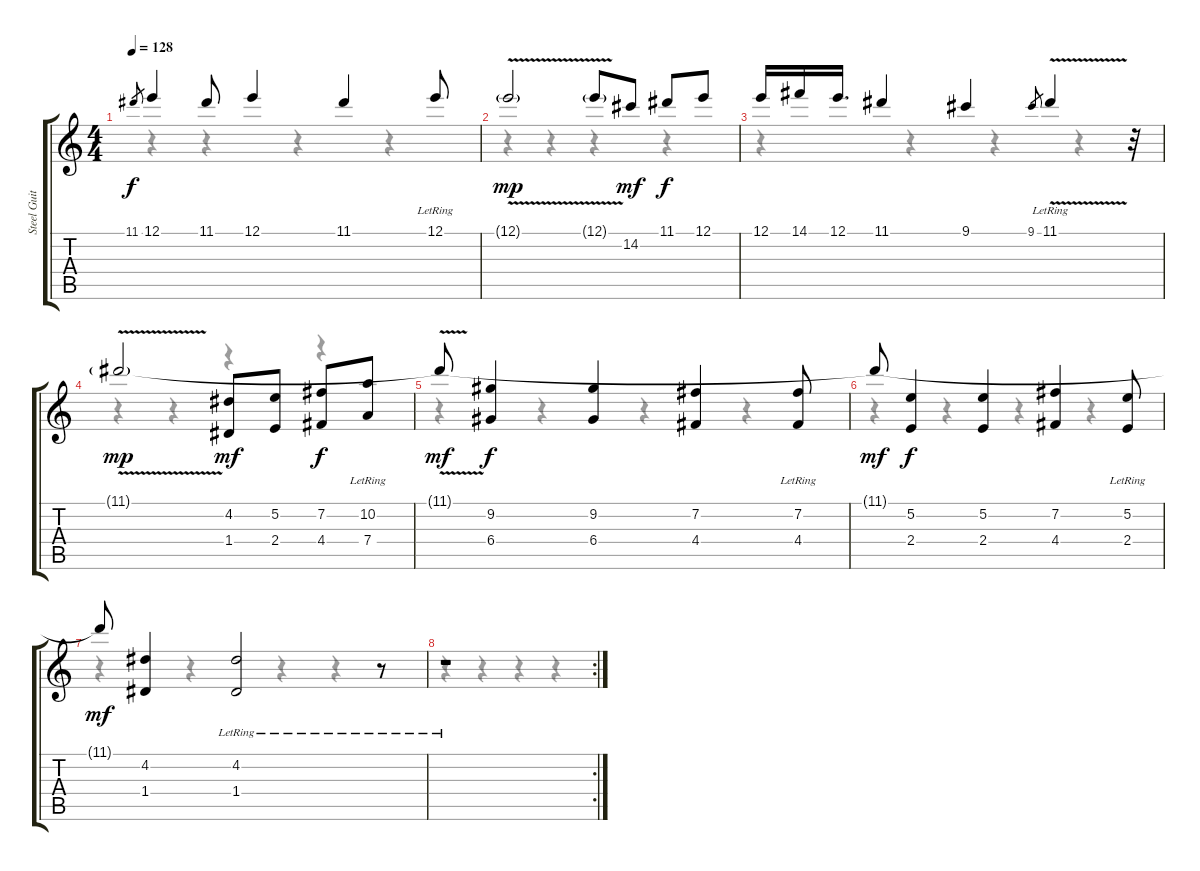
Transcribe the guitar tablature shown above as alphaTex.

\track ("Steel Guitar" "Steel Guit") {instrument acousticguitarsteel}
\staff {score tabs}
\tuning (E4 B3 G3 D3 A2 E2) {hide}
\voice
\ts (4 4)
\tempo 128
\clef g2
\ks c
11.1.8{gr dy f} 12.1.4 11.1.8 12.1.4 11.1.4 12.1{lr}.8 |
12.1{v g}.2{dy mp} 12.1{v g}.8 14.2.8{dy mf} 11.1.8{dy f} 12.1.8 |
12.1.16 14.1.16 12.1.16{d} 11.1.4 9.1.4 9.1.8{gr} 11.1{v lr}.4 r.32 |
11.1{v g}.2{dy mp} (4.2 1.4).8{dy mf} (5.2 2.4).8 (7.2 4.4).8{dy f} (10.2{lr} 7.4{lr}).8 |
11.1{t}.8{dy mf} (9.2 6.4).4{dy f} (9.2 6.4).4 (7.2 4.4).4 (7.2{lr} 4.4{lr}).8 |
11.1{t}.8{dy mf} (5.2 2.4).4{dy f} (5.2 2.4).4 (7.2 4.4).4 (5.2{lr} 2.4{lr}).8 |
11.1{t}.8{dy mf} (4.2 1.4).4 (4.2{lr} 1.4{lr}).2 r.8 |
\rc 2
r.1
\voice
\clef g2
\ottava regular
\simile none
\ks c
r.4{dy f} r.4 r.4 r.4 |
r.4 r.4 r.4 r.4 |
r.4 r.4 r.4 r.4 |
r.4 r.4 r.4 r.4 |
r.4 r.4 r.4 r.4 |
r.4 r.4 r.4 r.4 |
r.4 r.4 r.4 r.4 |
r.4 r.4 r.4 r.4
